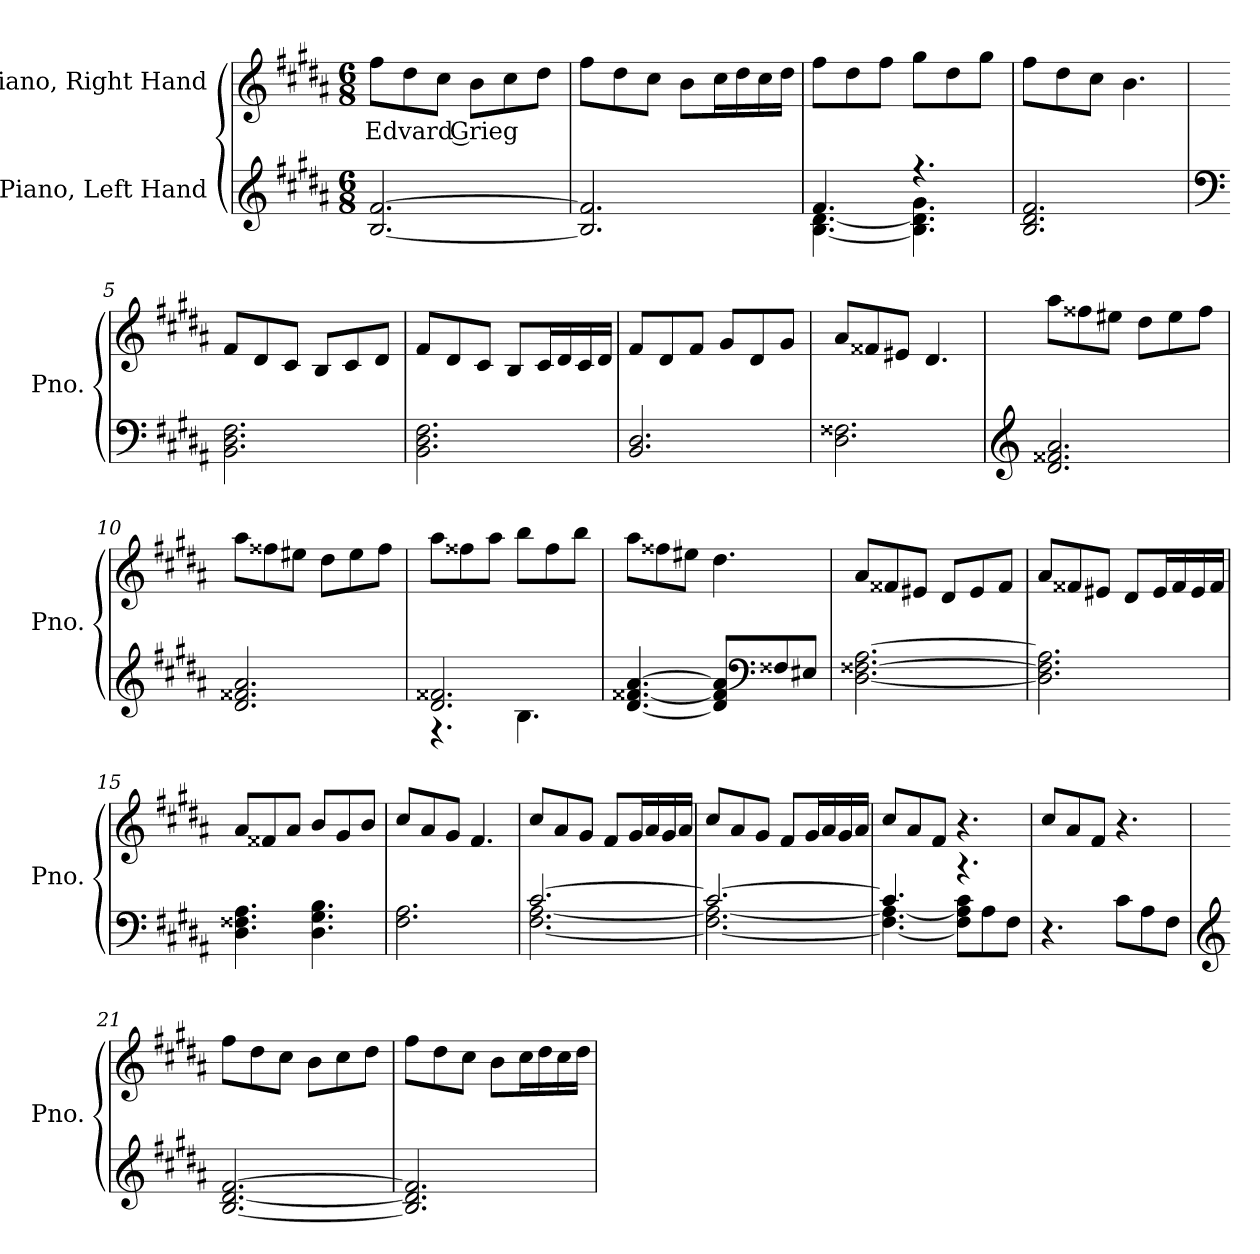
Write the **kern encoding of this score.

**kern	**kern	**text
*part2	*part1	*part1
*staff2	*staff1	*staff1
*I"Piano, Left Hand	*I"Piano, Right Hand	*
*I'Pno.	*I'Pno.	*
*clefG2	*clefG2	*
*k[f#c#g#d#a#]	*k[f#c#g#d#a#]	*
*M6/8	*M6/8	*
*MM80	*MM80	*
=1	=1	=1
!	!	!LO:LY:b
[2.B/ [2.f#/	8ff#\L	Edvard Grieg
.	8dd#\	.
.	8cc#\J	.
.	8b\L	.
.	8cc#\	.
.	8dd#\J	.
=2	=2	=2
2.B/] 2.f#/]	8ff#\L	.
.	8dd#\	.
.	8cc#\J	.
.	8b\L	.
.	16cc#\L	.
.	16dd#\	.
.	16cc#\	.
.	16dd#\JJ	.
=3	=3	=3
*^	*	*
4.f#/	[4.B\ [4.d#\	8ff#\L	.
.	.	8dd#\	.
.	.	8ff#\J	.
4.r	4.B\] 4.d#\] 4.g#\	8gg#\L	.
.	.	8dd#\	.
.	.	8gg#\J	.
*v	*v	*	*
=4	=4	=4
2.B/ 2.d#/ 2.f#/	8ff#\L	.
.	8dd#\	.
.	8cc#\J	.
.	4.b\	.
!!LO:LB:g=z
=5	=5	=5
*clefF4	*	*
2.BB\ 2.D#\ 2.F#\	8f#/L	.
.	8d#/	.
.	8c#/J	.
.	8B/L	.
.	8c#/	.
.	8d#/J	.
=6	=6	=6
2.BB\ 2.D#\ 2.F#\	8f#/L	.
.	8d#/	.
.	8c#/J	.
.	8B/L	.
.	16c#/L	.
.	16d#/	.
.	16c#/	.
.	16d#/JJ	.
=7	=7	=7
2.BB/ 2.D#/	8f#/L	.
.	8d#/	.
.	8f#/J	.
.	8g#/L	.
.	8d#/	.
.	8g#/J	.
=8	=8	=8
2.D#\ 2.F##X\	8a#/L	.
.	8f##X/	.
.	8e#X/J	.
.	4.d#/	.
=9	=9	=9
*clefG2	*	*
2.d#/ 2.f##X/ 2.a#/	8aa#\L	.
.	8ff##X\	.
.	8ee#X\J	.
.	8dd#\L	.
.	8ee#\	.
.	8ff##\J	.
!!LO:LB:g=z
=10	=10	=10
2.d#/ 2.f##X/ 2.a#/	8aa#\L	.
.	8ff##X\	.
.	8ee#X\J	.
.	8dd#\L	.
.	8ee#\	.
.	8ff##\J	.
=11	=11	=11
*^	*	*
2.d#/ 2.f##X/	4.r	8aa#\L	.
.	.	8ff##X\	.
.	.	8aa#\J	.
.	4.B\	8bb\L	.
.	.	8ff##\	.
.	.	8bb\J	.
*v	*v	*	*
=12	=12	=12
[4.d#/ [4.f##X/ [4.a#/	8aa#\L	.
.	8ff##X\	.
.	8ee#X\J	.
8d#/] 8f##/] 8a#/]L	4.dd#\	.
*clefF4	*	*
8F##X/	.	.
8E#X/J	.	.
=13	=13	=13
[2.D#\ [2.F##X\ [2.A#\	8a#/L	.
.	8f##X/	.
.	8e#X/J	.
.	8d#/L	.
.	8e#/	.
.	8f##/J	.
!!LO:LB:g=z
=14	=14	=14
2.D#\] 2.F##\] 2.A#\]	8a#/L	.
.	8f##X/	.
.	8e#X/J	.
.	8d#/L	.
.	16e#/L	.
.	16f##/	.
.	16e#/	.
.	16f##/JJ	.
=15	=15	=15
4.D#\ 4.F##X\ 4.A#\	8a#/L	.
.	8f##X/	.
.	8a#/J	.
4.D#\ 4.G#\ 4.B\	8b/L	.
.	8g#/	.
.	8b/J	.
=16	=16	=16
2.F#\ 2.A#\	8cc#/L	.
.	8a#/	.
.	8g#/J	.
.	4.f#/	.
=17	=17	=17
*^	*	*
[2.c#/	[2.F#\ [2.A#\	8cc#/L	.
.	.	8a#/	.
.	.	8g#/J	.
.	.	8f#/L	.
.	.	16g#/L	.
.	.	16a#/	.
.	.	16g#/	.
.	.	16a#/JJ	.
=18	=18	=18	=18
2.c#/_	2.F#\_ 2.A#\_	8cc#/L	.
.	.	8a#/	.
.	.	8g#/J	.
.	.	8f#/L	.
.	.	16g#/L	.
.	.	16a#/	.
.	.	16g#/	.
.	.	16a#/JJ	.
!!LO:LB:g=z
=19	=19	=19	=19
4.c#/]	4.F#\_ 4.A#\_	8cc#/L	.
.	.	8a#/	.
.	.	8f#/J	.
4.r	8F#\] 8A#\] 8c#\L	4.r	.
.	8A#\	.	.
.	8F#\J	.	.
*v	*v	*	*
=20	=20	=20
4.r	8cc#/L	.
.	8a#/	.
.	8f#/J	.
8c#\L	4.r	.
8A#\	.	.
8F#\J	.	.
=21	=21	=21
*clefG2	*	*
[2.B/ [2.d#/ [2.f#/	8ff#\L	.
.	8dd#\	.
.	8cc#\J	.
.	8b\L	.
.	8cc#\	.
.	8dd#\J	.
=22	=22	=22
2.B/] 2.d#/] 2.f#/]	8ff#\L	.
.	8dd#\	.
.	8cc#\J	.
.	8b\L	.
.	16cc#\L	.
.	16dd#\	.
.	16cc#\	.
.	16dd#\JJ	.
=	=	=
*-	*-	*-
